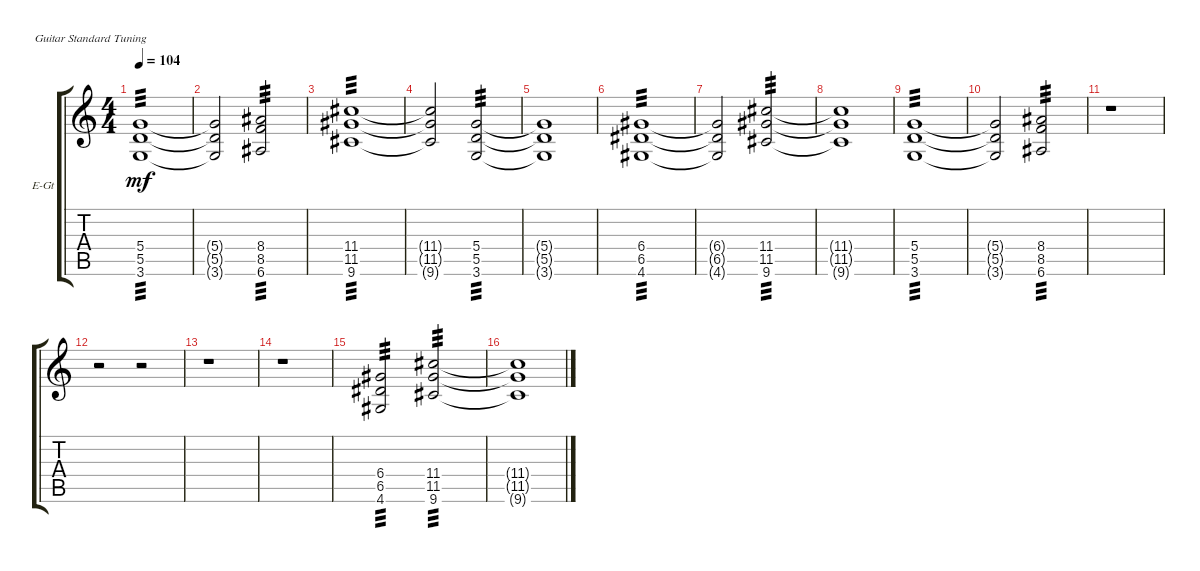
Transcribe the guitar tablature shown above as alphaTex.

\bracketExtendMode groupsimilarinstruments
\firstSystemTrackNameOrientation horizontal
\otherSystemsTrackNameOrientation horizontal
\track ("Electric Guitar" "E-Gt") {instrument distortionguitar}
\staff {score tabs}
\tuning (E4 B3 G3 D3 A2 E2)
\ts (4 4)
\tempo 104
\clef g2
\scale
0.333333
\ks c
(3.6 5.5 5.4).1{tp 3 dy mf} |
\scale
0.333333 (3.6{t} 5.5{t} 5.4{t}).2 (6.6 8.5 8.4).2{tp 3} |
\scale
0.333333 (9.6 11.5 11.4).1{tp 3} |
\scale
0.333333 (9.6{t} 11.5{t} 11.4{t}).2 (3.6 5.5 5.4).2{tp 3} |
\scale
0.333333 (3.6{t} 5.5{t} 5.4{t}).1 |
\scale
0.333333 (4.6 6.5 6.4).1{tp 3} |
\scale
0.333333 (4.6{t} 6.5{t} 6.4{t}).2 (9.6 11.5 11.4).2{tp 3} |
\scale
0.333333 (9.6{t} 11.4{t} 11.5{t}).1 |
\scale
0.333333 (3.6 5.5 5.4).1{tp 3} |
\scale
0.333333 (3.6{t} 5.5{t} 5.4{t}).2 (6.6 8.5 8.4).2{tp 3} |
\scale
0.333333 r.1 |
\scale
0.333333 r.2 r.2 |
\scale
0.333333 r.1 |
\scale
0.333333 r.1 |
\scale
0.333333 (4.6 6.5 6.4).2{tp 3} (9.6 11.5 11.4).2{tp 3} |
\scale
0.333333 (9.6{t} 11.4{t} 11.5{t}).1
